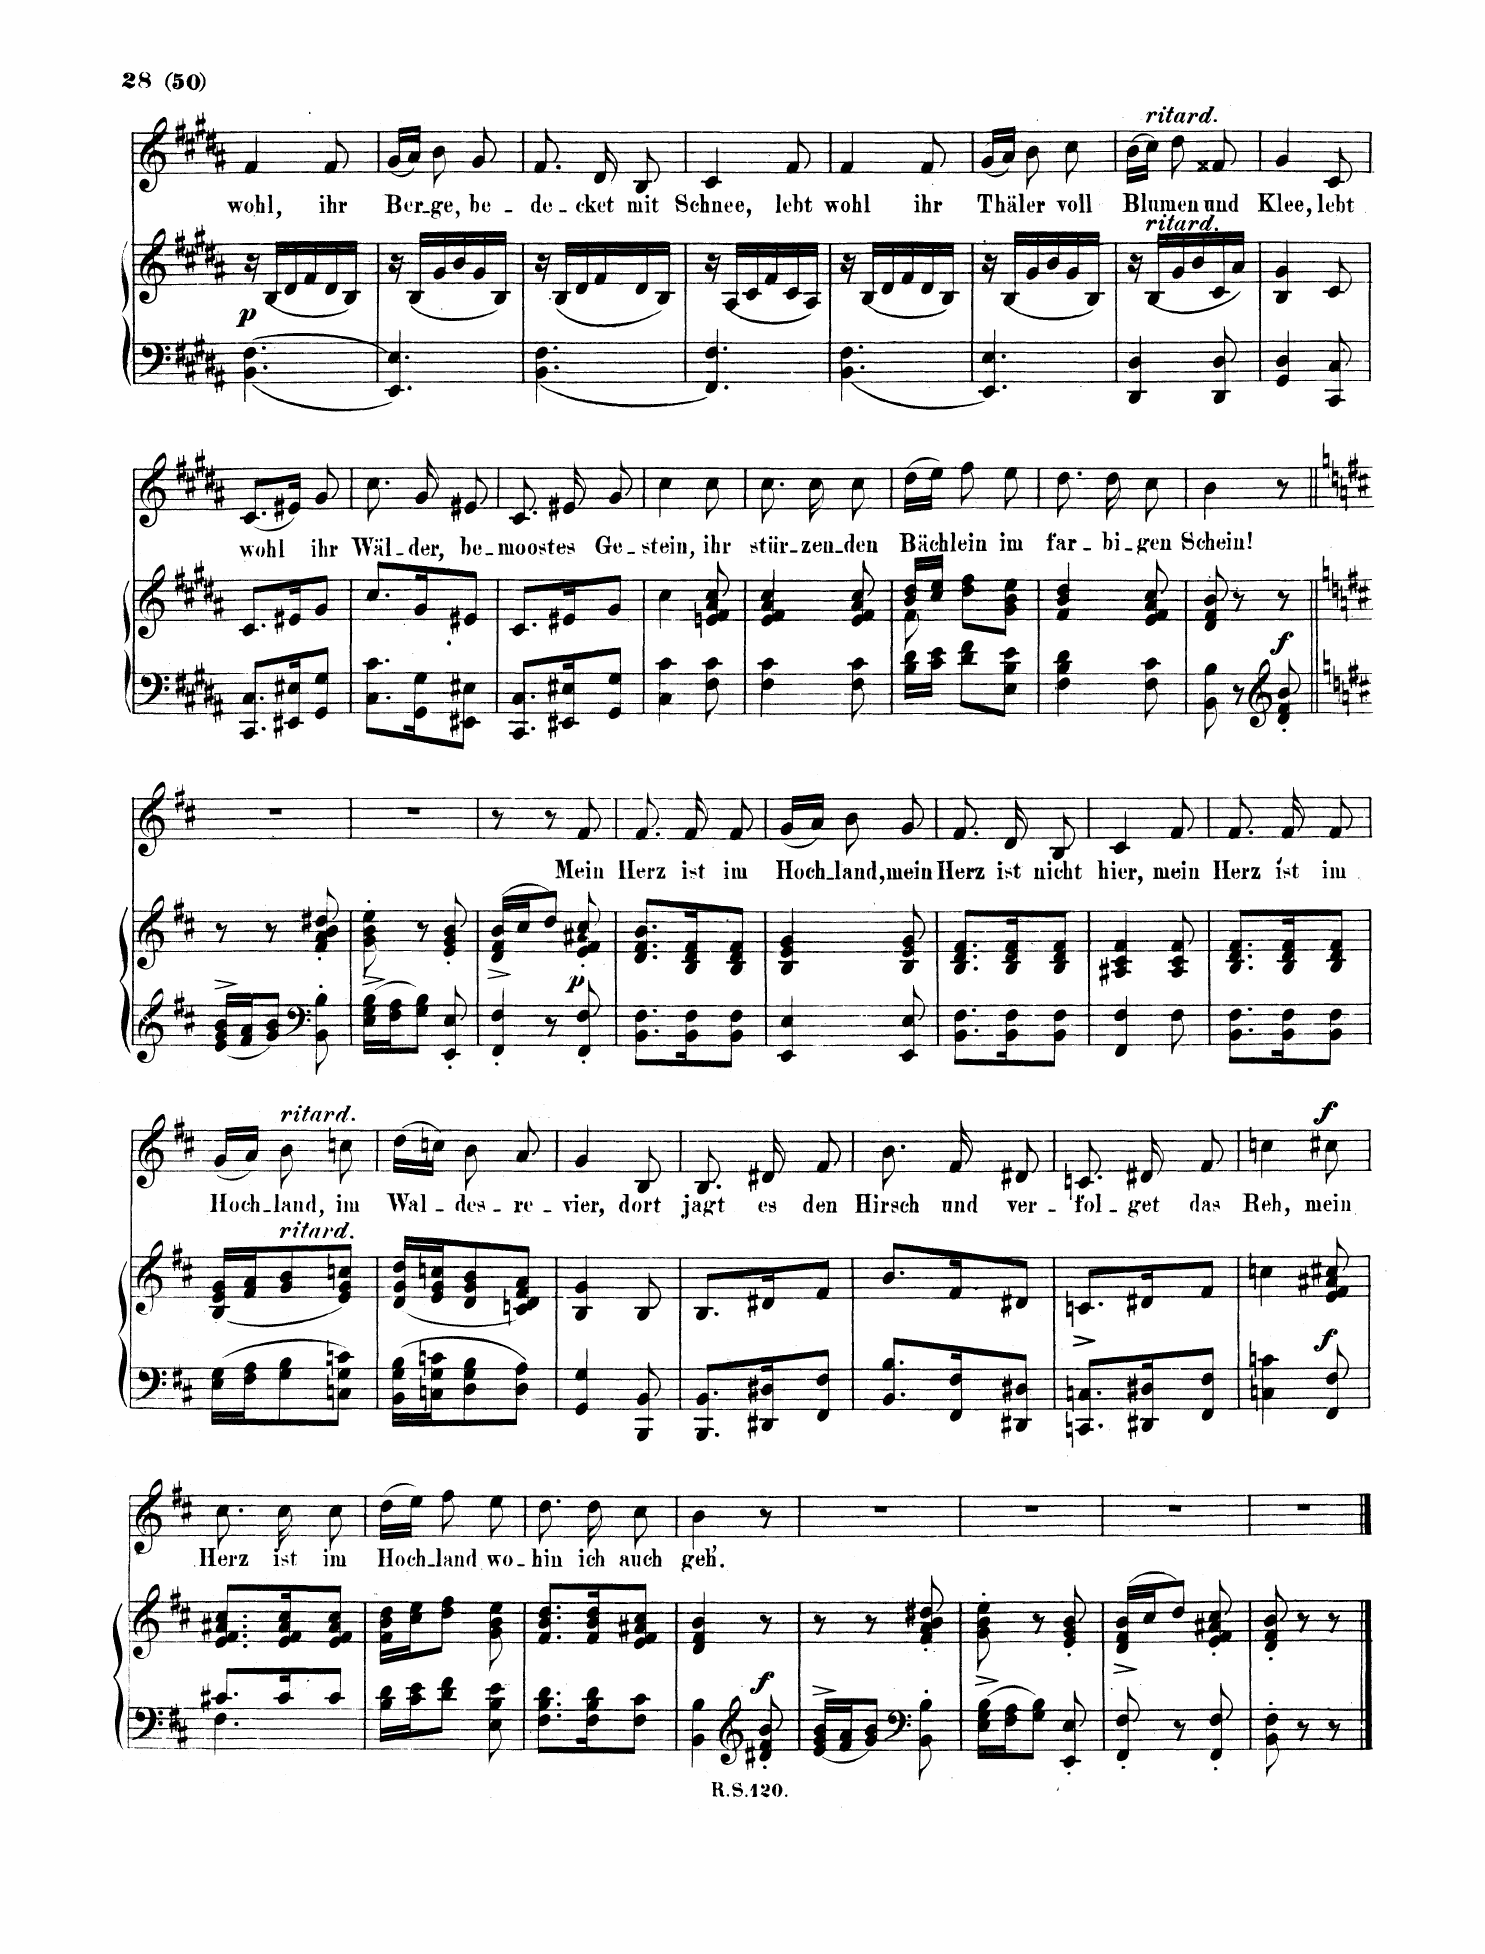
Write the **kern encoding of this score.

**kern	**kern	**dynam	**kern	**text	**dynam
*part2	*part2	*part2	*part1	*part1	*part1
*staff3	*staff2	*staff2/3	*staff1	*staff1	*staff1
*I"Piano	*	*	*I"Voice	*	*
*I'Pno	*	*	*	*	*
*clefF4	*clefG2	*	*clefG2	*	*
*k[f#c#g#d#a#]	*k[f#c#g#d#a#]	*	*k[f#c#g#d#a#]	*	*
*M3/8	*M3/8	*	*M3/8	*	*
=25	=25	=25	=25	=25	=25
!	!	!LO:DY:b	!	!	!
4.BB\ 4.F#\	16r	p	4f#/	wohl,	.
.	(16B/LL	.	.	.	.
.	16d#/	.	.	.	.
.	16f#/	.	.	.	.
.	16d#/	.	8f#/	ihr	.
.	16B/JJ)	.	.	.	.
=26	=26	=26	=26	=26	=26
4.EE/ 4.E/	16r	.	(16g#/LL	Ber-	.
.	(16B/LL	.	16a#/JJ)	.	.
.	16g#/	.	8b\	-ge,	.
.	16b/	.	.	.	.
.	16g#/	.	8g#/	be-	.
.	16B/JJ)	.	.	.	.
=27	=27	=27	=27	=27	=27
4.BB\ 4.F#\	16r	.	8.f#/	-de-	.
.	(16B/LL	.	.	.	.
.	16d#/	.	.	.	.
.	16f#/	.	16d#/	-cket	.
.	16d#/	.	8B/	mit	.
.	16B/JJ)	.	.	.	.
=28	=28	=28	=28	=28	=28
4.FF#/ 4.F#/	16r	.	4c#/	Schnee,	.
.	(16A#/LL	.	.	.	.
.	16c#/	.	.	.	.
.	16f#/	.	.	.	.
.	16c#/	.	8f#/	lebt	.
.	16A#/JJ)	.	.	.	.
=29	=29	=29	=29	=29	=29
4.BB\ 4.F#\	16r	.	4f#/	wohl	.
.	(16B/LL	.	.	.	.
.	16d#/	.	.	.	.
.	16f#/	.	.	.	.
.	16d#/	.	8f#/	ihr	.
.	16B/JJ)	.	.	.	.
=30	=30	=30	=30	=30	=30
4.EE/ 4.E/	16r	.	(16g#/LL	Tä-	.
.	(16B/LL	.	16a#/JJ)	.	.
.	16g#/	.	8b\	-ler	.
.	16b/	.	.	.	.
.	16g#/	.	8cc#\	voll	.
.	16B/JJ)	.	.	.	.
=31	=31	=31	=31	=31	=31
!	!	!	!LO:TX:a:i:t=ritard.	!	!
4DD#/ 4D#/	16r	.	(16b\LL	Blu-	.
!	!LO:TX:a:i:t=ritard.	!	!	!	!
.	(16B/LL	.	16cc#\JJ)	.	.
.	16g#/	.	8dd#\	-men	.
.	16b/	.	.	.	.
8DD#/ 8D#/	16c#/	.	8f##X/	und	.
.	16a#/JJ)	.	.	.	.
=32	=32	=32	=32	=32	=32
4GG#/ 4D#/	4B/ 4g#/	.	4g#/	Klee,	.
8CC#/ 8C#/	8c#/	.	8c#/	lebt	.
=33	=33	=33	=33	=33	=33
8.CC#/ 8.C#/L	8.c#/L	.	(8.c#/L	wohl	.
16EE#X/ 16E#X/K	16e#X/K	.	16e#X/Jk)	.	.
8GG#/ 8G#/	8g#/	.	8g#/	ihr	.
=34	=34	=34	=34	=34	=34
8.C#/ 8.c#/	8.cc#/	.	8.cc#\	Wäl-	.
16GG#/ 16G#/K	16g#/K	.	16g#/	-der,	.
8EE#X/ 8E#X/	8e#X/	.	8e#X/	be-	.
=35	=35	=35	=35	=35	=35
8.CC#/ 8.C#/	8.c#/	.	8.c#/	-moos-	.
16EE#X/ 16E#X/K	16e#X/K	.	16e#X/	-tes	.
8GG#/ 8G#/J	8g#/J	.	8g#/	Ge-	.
=36	=36	=36	=36	=36	=36
4C#\ 4c#\	4cc#\	.	4cc#\	-stein,	.
8F#\ 8c#\	8en/ 8f#/ 8a#/ 8cc#/	.	8cc#\	ihr	.
=37	=37	=37	=37	=37	=37
4F#\ 4c#\	4e/ 4f#/ 4a#/ 4cc#/	.	8.cc#\	stür-	.
.	.	.	16cc#\	-zen-	.
8F#\ 8c#\	8e/ 8f#/ 8a#/ 8cc#/	.	8cc#\	-den	.
=38	=38	=38	=38	=38	=38
*	*^	*	*	*	*
16B\ 16d#\LL	16b/ 16dd#/LL	8f#\	.	(16dd#\LL	Bäch-	.
16c#\ 16e\JJ	16cc#/ 16ee/JJ	.	.	16ee\JJ)	.	.
8d#\ 8f#\L	8dd#\ 8ff#\L	8ryy	.	8ff#\	-lein	.
8E\ 8B\ 8e\J	8g#\ 8b\ 8ee\J	8ryy	.	8ee\	im	.
*	*v	*v	*	*	*	*
=39	=39	=39	=39	=39	=39
4F#\ 4B\ 4d#\	4f#/ 4b/ 4dd#/	.	8.dd#\	far-	.
.	.	.	16dd#\	-bi-	.
8F#\ 8c#\	8e/ 8f#/ 8a#/ 8cc#/	.	8cc#\	-gen	.
=40	=40	=40	=40	=40	=40
8BB\ 8B\	8d#/ 8f#/ 8b/	.	4b\	Schein!	.
8r	8r	.	.	.	.
*clefG2	*	*	*	*	*
!	!	!LO:DY:b	!	!	!
8d#/' 8f#/' 8b/'	8r	f	8r	.	.
=41||	=41||	=41||	=41||	=41||	=41||
*k[f#c#]	*k[f#c#]	*	*k[f#c#]	*	*
16e/^> 16g/^> 16b/^>LL	8r	.	4.r	.	.
16f#/ 16a/J	.	.	.	.	.
8g/ 8b/J	8r	.	.	.	.
*clefF4	*	*	*	*	*
8BB\' 8B\'	8f#/' 8a/' 8b/' 8dd#X/'	.	.	.	.
=42	=42	=42	=42	=42	=42
16E\^ 16G\^ 16B\^LL	8g\' 8b\' 8ee\'	.	4.r	.	.
16F#\ 16A\J	.	.	.	.	.
8G\ 8B\J	8r	.	.	.	.
8EE/' 8E/'	8e/' 8g/' 8b/'	.	.	.	.
=43	=43	=43	=43	=43	=43
8FF#/'^> 8F#/'^>	(>16d/ 16f#/ 16b/LL	.	8r	.	.
.	16cc#/J	.	.	.	.
8r	8dd/J)	.	8r	.	.
!	!	!LO:DY:b	!	!	!
8FF#/' 8F#/'	8e/' 8f#/' 8a#X/' 8cc#/'	p	8f#/	Mein	.
=44	=44	=44	=44	=44	=44
8.BB\ 8.F#\L	8.d/ 8.f#/ 8.b/L	.	8.f#/	Herz	.
16BB\ 16F#\K	16B/ 16d/ 16f#/K	.	16f#/	ist	.
8BB\ 8F#\J	8B/ 8d/ 8f#/J	.	8f#/	im	.
=45	=45	=45	=45	=45	=45
4EE/ 4E/	4B/ 4e/ 4g/	.	(16g/LL	Hoch-	.
.	.	.	16a/JJ)	.	.
.	.	.	8b\	-land,	.
8EE/ 8E/	8B/ 8e/ 8g/	.	8g/	mein	.
=46	=46	=46	=46	=46	=46
8.BB\ 8.F#\L	8.B/ 8.d/ 8.f#/L	.	8.f#/	Herz	.
16BB\ 16F#\K	16B/ 16d/ 16f#/K	.	16d/	ist	.
8BB\ 8F#\J	8B/ 8d/ 8f#/J	.	8B/	nicht	.
=47	=47	=47	=47	=47	=47
4FF#/ 4F#/	4A#X/ 4c#/ 4f#/	.	4c#/	hier,	.
8F#\	8A#/ 8c#/ 8f#/	.	8f#/	mein	.
=48	=48	=48	=48	=48	=48
8.BB\ 8.F#\L	8.B/ 8.d/ 8.f#/L	.	8.f#/	Herz	.
16BB\ 16F#\K	16B/ 16d/ 16f#/K	.	16f#/	ist	.
8BB\ 8F#\J	8B/ 8d/ 8f#/J	.	8f#/	im	.
=49	=49	=49	=49	=49	=49
16E\ 16G\LL	(16B/ 16e/ 16g/LL	.	(16g/LL	Hoch-	.
16F#\ 16A\J	16f#/ 16a/J	.	16a/JJ)	.	.
!	!	!	!LO:TX:a:i:t=ritard.	!	!
!	!LO:TX:a:i:t=ritard.	!	!	!	!
8G\ 8B\	8g/ 8b/	.	8b\	-land,	.
8Cn\ 8G\ 8cn\J	8e/ 8g/ 8ccn/J)	.	8ccn\	im	.
=50	=50	=50	=50	=50	=50
16BB\ 16G\ 16B\LL	(16d/ 16g/ 16dd/LL	.	(16dd\LL	Wal-	.
16Cn\ 16G\ 16cn\J	16e/ 16g/ 16ccn/J	.	16ccn\JJ)	.	.
8D\ 8G\ 8B\	8d/ 8g/ 8b/	.	8b\	-des-	.
8D\ 8A\J	8cn/ 8d/ 8f#/ 8a/J)	.	8a/	-re-	.
=51	=51	=51	=51	=51	=51
4GG/ 4G/	4B/ 4g/	.	4g/	-vier,	.
8BBB/ 8BB/L	8B/L	.	8B/	dort	.
=52	=52	=52	=52	=52	=52
8.BBB/ 8.BB/	8.B/	.	8.B/	jagt	.
16DD#X/ 16D#X/K	16d#X/K	.	16d#X/	es	.
8FF#/ 8F#/	8f#/	.	8f#/	den	.
=53	=53	=53	=53	=53	=53
8.BB/ 8.B/	8.b/	.	8.b\	Hirsch	.
16FF#/ 16F#/K	16f#/K	.	16f#/	und	.
8DD#X/ 8D#X/	8d#X/	.	8d#X/	ver-	.
=54	=54	=54	=54	=54	=54
8.CCn/^> 8.Cn/^>	8.cn/	.	8.cn/	-fol-	.
16DD#X/ 16D#X/K	16d#X/K	.	16d#X/	-get	.
8FF#/ 8F#/J	8f#/J	.	8f#/	das	.
=55	=55	=55	=55	=55	=55
4Cn\ 4cn\	4ccn\	.	4ccn\	Reh,	.
!	!	!LO:DY:b	!	!	!LO:DY:a
8FF#/ 8F#/	8e/ 8f#/ 8a#X/ 8cc#X/	f	8cc#X\	mein	f
=56	=56	=56	=56	=56	=56
*^	*	*	*	*	*
8.c#X/L	4.F#\	8.e/ 8.f#/ 8.a#X/ 8.cc#/L	.	8.cc#\	Herz	.
16c#/K	.	16e/ 16f#/ 16a#/ 16cc#/K	.	16cc#\	ist	.
8c#/J	.	8e/ 8f#/ 8a#/ 8cc#/J	.	8cc#\	im	.
*v	*v	*	*	*	*	*
=57	=57	=57	=57	=57	=57
16B\ 16d\LL	16f#\ 16b\ 16dd\LL	.	(16dd\LL	Hoch-	.
16c#\ 16e\J	16cc#\ 16ee\J	.	16ee\JJ)	.	.
8d\ 8f#\J	8dd\ 8ff#\J	.	8ff#\	-land	.
8E\ 8B\ 8e\	8g\ 8b\ 8ee\	.	8ee\	wo-	.
=58	=58	=58	=58	=58	=58
8.F#\ 8.B\ 8.d\L	8.f#/ 8.b/ 8.dd/L	.	8.dd\	-hin	.
16F#\ 16B\ 16d\K	16f#/ 16b/ 16dd/K	.	16dd\	ich	.
8F#\ 8c#\J	8e/ 8a#X/ 8cc#/J	.	8cc#\	auch	.
=59	=59	=59	=59	=59	=59
4BB\ 4B\	4d/ 4f#/ 4b/	.	4b\	geh’.	.
*clefG2	*	*	*	*	*
!	!	!LO:DY:b	!	!	!
8d#X/' 8f#/' 8b/'	8r	f	8r	.	.
=60	=60	=60	=60	=60	=60
16e/^> 16g/^> 16b/^>LL	8r	.	4.r	.	.
16f#/ 16a/J	.	.	.	.	.
8g/ 8b/J	8r	.	.	.	.
*clefF4	*	*	*	*	*
8BB\' 8B\'	8f#/' 8a/' 8b/' 8dd#X/'	.	.	.	.
=61	=61	=61	=61	=61	=61
16E\^ 16G\^ 16B\^LL	8g\' 8b\' 8ee\'	.	4.r	.	.
16F#\ 16A\J	.	.	.	.	.
8G\ 8B\J	8r	.	.	.	.
8EE/' 8E/'	8e/' 8g/' 8b/'	.	.	.	.
=62	=62	=62	=62	=62	=62
8FF#/'^> 8F#/'^>	(>16d/ 16f#/ 16b/LL	.	4.r	.	.
.	16cc#/J	.	.	.	.
8r	8dd/J)	.	.	.	.
8FF#/' 8F#/'	8e/' 8f#/' 8a#X/' 8cc#/'	.	.	.	.
=63	=63	=63	=63	=63	=63
8BB\' 8F#\'	8d/' 8f#/' 8b/'	.	4.r	.	.
8r	8r	.	.	.	.
8r	8r	.	.	.	.
==	==	==	==	==	==
*-	*-	*-	*-	*-	*-
